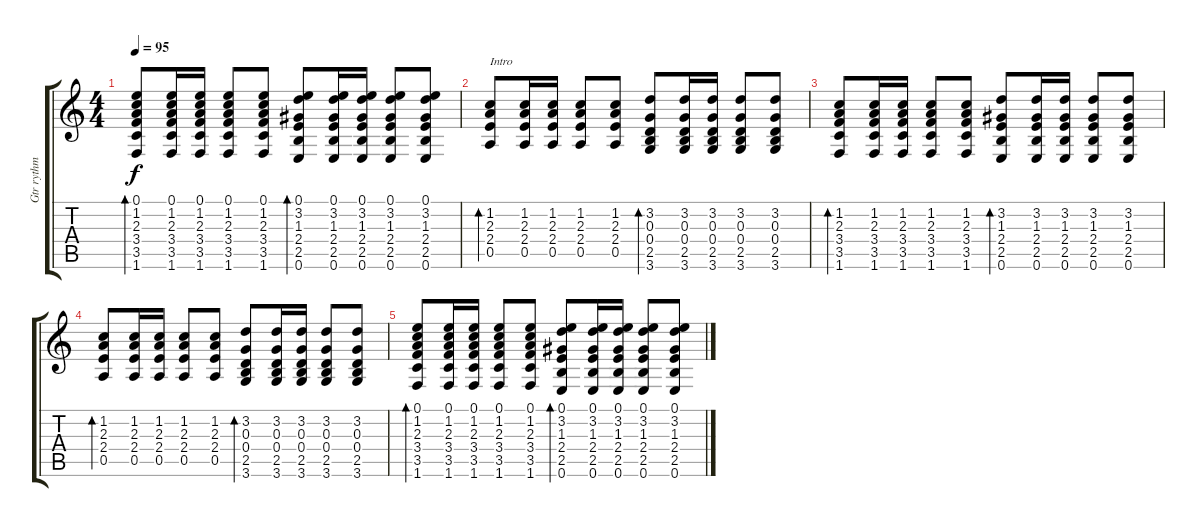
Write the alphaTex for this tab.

\track ("Gtr rythm" "Gtr rythm") {instrument acousticguitarnylon}
\staff {score tabs}
\tuning (E4 B3 G3 D3 A2 E2) {hide}
\ts (4 4)
\tempo 95
\clef g2
\ks c
(0.1 1.2 2.3 3.4 3.5 1.6).8{bd 30 dy f} (0.1 1.2 2.3 3.4 3.5 1.6).16 (0.1 1.2 2.3 3.4 3.5 1.6).16 (0.1 1.2 2.3 3.4 3.5 1.6).8 (0.1 1.2 2.3 3.4 3.5 1.6).8 (0.1 3.2 1.3 2.4 2.5 0.6).8{bd 30} (0.1 3.2 1.3 2.4 2.5 0.6).16 (0.1 3.2 1.3 2.4 2.5 0.6).16 (0.1 3.2 1.3 2.4 2.5 0.6).8 (0.1 3.2 1.3 2.4 2.5 0.6).8 |
(1.2 2.3 2.4 0.5).8{bd 30 txt "Intro"} (1.2 2.3 2.4 0.5).16 (1.2 2.3 2.4 0.5).16 (1.2 2.3 2.4 0.5).8 (1.2 2.3 2.4 0.5).8 (3.2 0.3 0.4 2.5 3.6).8{bd 30} (3.2 0.3 0.4 2.5 3.6).16 (3.2 0.3 0.4 2.5 3.6).16 (3.2 0.3 0.4 2.5 3.6).8 (3.2 0.3 0.4 2.5 3.6).8 |
(1.2 2.3 3.4 3.5 1.6).8{bd 30} (1.2 2.3 3.4 3.5 1.6).16 (1.2 2.3 3.4 3.5 1.6).16 (1.2 2.3 3.4 3.5 1.6).8 (1.2 2.3 3.4 3.5 1.6).8 (3.2 1.3 2.4 2.5 0.6).8{bd 30} (3.2 1.3 2.4 2.5 0.6).16 (3.2 1.3 2.4 2.5 0.6).16 (3.2 1.3 2.4 2.5 0.6).8 (3.2 1.3 2.4 2.5 0.6).8 |
(1.2 2.3 2.4 0.5).8{bd 30} (1.2 2.3 2.4 0.5).16 (1.2 2.3 2.4 0.5).16 (1.2 2.3 2.4 0.5).8 (1.2 2.3 2.4 0.5).8 (3.2 0.3 0.4 2.5 3.6).8{bd 30} (3.2 0.3 0.4 2.5 3.6).16 (3.2 0.3 0.4 2.5 3.6).16 (3.2 0.3 0.4 2.5 3.6).8 (3.2 0.3 0.4 2.5 3.6).8 |
(0.1 1.2 2.3 3.4 3.5 1.6).8{bd 30} (0.1 1.2 2.3 3.4 3.5 1.6).16 (0.1 1.2 2.3 3.4 3.5 1.6).16 (0.1 1.2 2.3 3.4 3.5 1.6).8 (0.1 1.2 2.3 3.4 3.5 1.6).8 (0.1 3.2 1.3 2.4 2.5 0.6).8{bd 30} (0.1 3.2 1.3 2.4 2.5 0.6).16 (0.1 3.2 1.3 2.4 2.5 0.6).16 (0.1 3.2 1.3 2.4 2.5 0.6).8 (0.1 3.2 1.3 2.4 2.5 0.6).8
